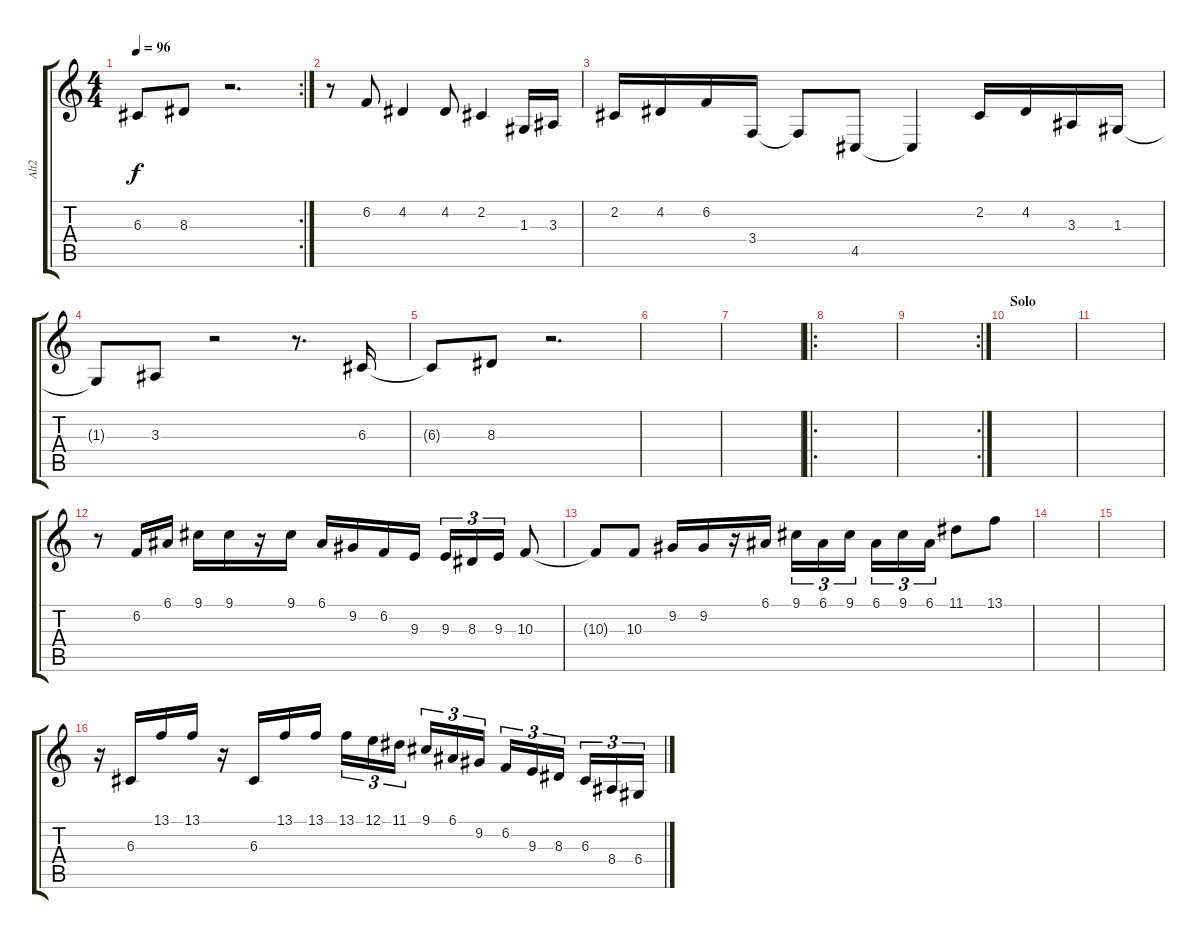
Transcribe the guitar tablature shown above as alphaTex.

\track ("Alt2" "Alt2") {instrument altosax}
\staff {score tabs}
\tuning (E4 B3 G3 D3 A2 E2) {hide}
\rc 2
\ts (4 4)
\tempo 96
\clef g2
\ks c
6.3{t}.8{dy f} 8.3.8 r.2{d} |
r.8 6.2.8 4.2.4 4.2.8 2.2.4 1.3.16 3.3.16 |
2.2.16 4.2.16 6.2.16 3.4.16 3.4{t}.8 4.5.8 4.5{t}.4 2.2.16 4.2.16 3.3.16 1.3.16 |
1.3{t}.8 3.3.8 r.2 r.8{d} 6.3.16 |
6.3{t}.8 8.3.8 r.2{d} |
|
|
\ro
|
\rc 2
|
\section ("" "Solo")
|
|
r.8 6.2.16 6.1.16 9.1.16 9.1.16 r.16 9.1.16 6.1.16 9.2.16 6.2.16 9.3.16 9.3.16{tu (3 2)} 8.3.16{tu (3 2)} 9.3.16{tu (3 2)} 10.3.8 |
10.3{t}.8 10.3.8 9.2.16 9.2.16 r.16 6.1.16 9.1.16{tu (3 2)} 6.1.16{tu (3 2)} 9.1.16{tu (3 2)} 6.1.16{tu (3 2)} 9.1.16{tu (3 2)} 6.1.16{tu (3 2)} 11.1.8 13.1.8 |
|
|
r.16 6.3.16 13.1.16 13.1.16 r.16 6.3.16 13.1.16 13.1.16 13.1.16{tu (3 2)} 12.1.16{tu (3 2)} 11.1.16{tu (3 2)} 9.1.16{tu (3 2)} 6.1.16{tu (3 2)} 9.2.16{tu (3 2)} 6.2.16{tu (3 2) volume 14} 9.3.16{tu (3 2)} 8.3.16{tu (3 2)} 6.3.16{tu (3 2) volume 15} 8.4.16{tu (3 2)} 6.4.16{tu (3 2)}
